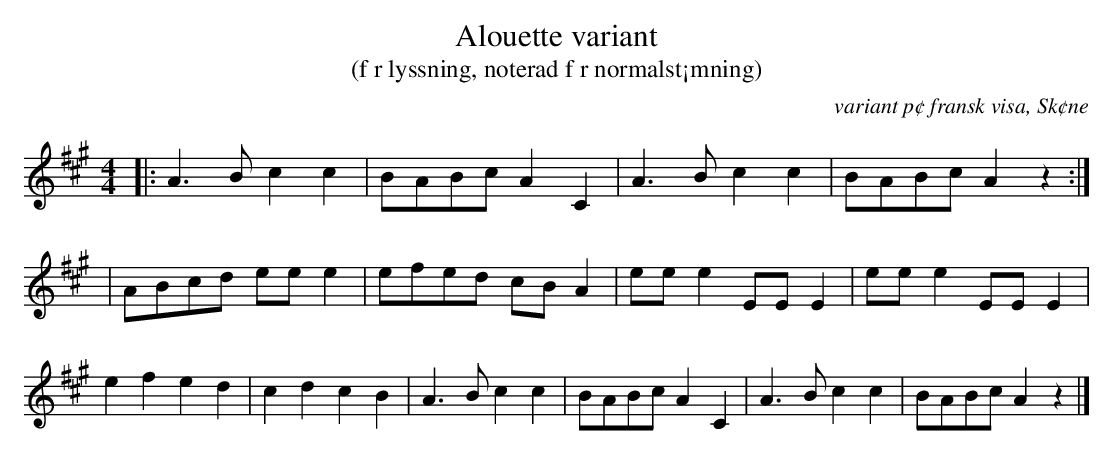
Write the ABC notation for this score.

X:1
T:Alouette variant
T:(f r lyssning, noterad f r normalst¡mning)
O:variant p¢ fransk visa, Sk¢ne
M:4/4
L:1/4
Q:100
K:A
|: A>B cc | B/A/B/c/ AC | A>B cc | B/A/B/c/ Az :|
| A/B/c/d/ e/e/e | e/f/e/d/ c/B/A | e/e/e E/E/E | e/e/e E/E/E |
ef ed | cd cB | A>B cc | B/A/B/c/ AC | A>B cc | B/A/B/c/ Az |]
